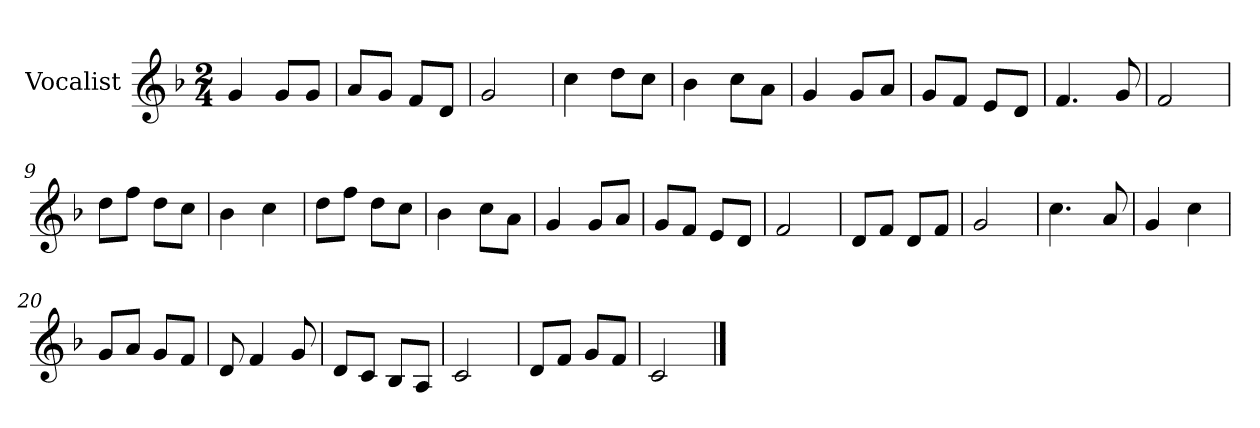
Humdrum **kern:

**kern
*part1
*staff1
*I"Vocalist
*k[b-]
*F:
*M2/4
=
4g
8gL
8gJ
=1
8aL
8gJ
8fL
8dJ
=2
2g
=3
4cc
8ddL
8ccJ
=4
4b-
8ccL
8aJ
=5
4g
8gL
8aJ
=6
8gL
8fJ
8eL
8dJ
=7
4.f
8g
=8
2f
=9
8ddL
8ffJ
8ddL
8ccJ
=10
4b-
4cc
=11
8ddL
8ffJ
8ddL
8ccJ
=12
4b-
8ccL
8aJ
=13
4g
8gL
8aJ
=14
8gL
8fJ
8eL
8dJ
=15
2f
=16
8dL
8fJ
8dL
8fJ
=17
2g
=18
4.cc
8a
=19
4g
4cc
=20
8gL
8aJ
8gL
8fJ
=21
8d
4f
8g
=22
8dL
8cJ
8B-L
8AJ
=23
2c
=24
8dL
8fJ
8gL
8fJ
=25
2c
==
*-
